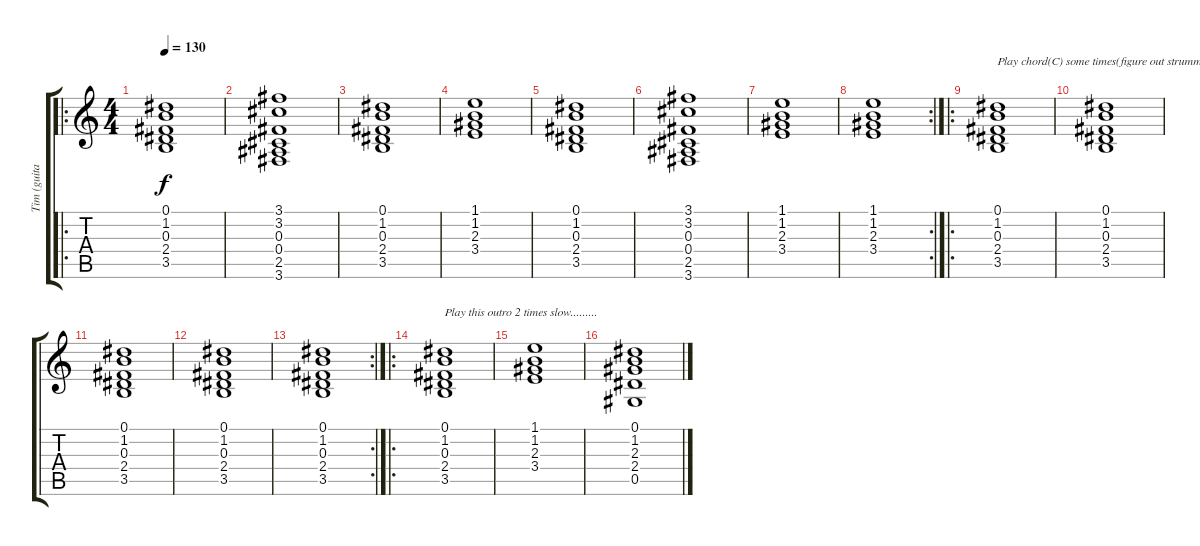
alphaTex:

\track ("Tim (guitar)" "Tim (guita") {instrument acousticguitarnylon}
\staff {score tabs}
\tuning (Eb4 Bb3 Gb3 Db3 Ab2 Eb2) {hide}
\ro
\ts (4 4)
\tempo 130
\clef g2
\ks c
(0.1 1.2 0.3 2.4 3.5).1{dy f} |
(3.1 3.2 0.3 0.4 2.5 3.6).1 |
(0.1 1.2 0.3 2.4 3.5).1 |
(1.1 1.2 2.3 3.4).1 |
(0.1 1.2 0.3 2.4 3.5).1 |
(3.1 3.2 0.3 0.4 2.5 3.6).1 |
(1.1 1.2 2.3 3.4).1 |
\rc 2
(1.1 1.2 2.3 3.4).1 |
\ro
(0.1 1.2 0.3 2.4 3.5).1{txt "Play chord(C) some times(figure out strumming)"} |
(0.1 1.2 0.3 2.4 3.5).1 |
(0.1 1.2 0.3 2.4 3.5).1 |
(0.1 1.2 0.3 2.4 3.5).1 |
\rc 2
(0.1 1.2 0.3 2.4 3.5).1 |
\ro
(0.1 1.2 0.3 2.4 3.5).1{txt "Play this outro 2 times slow........."} |
(1.1 1.2 2.3 3.4).1 |
(0.1 1.2 2.3 2.4 0.5).1
